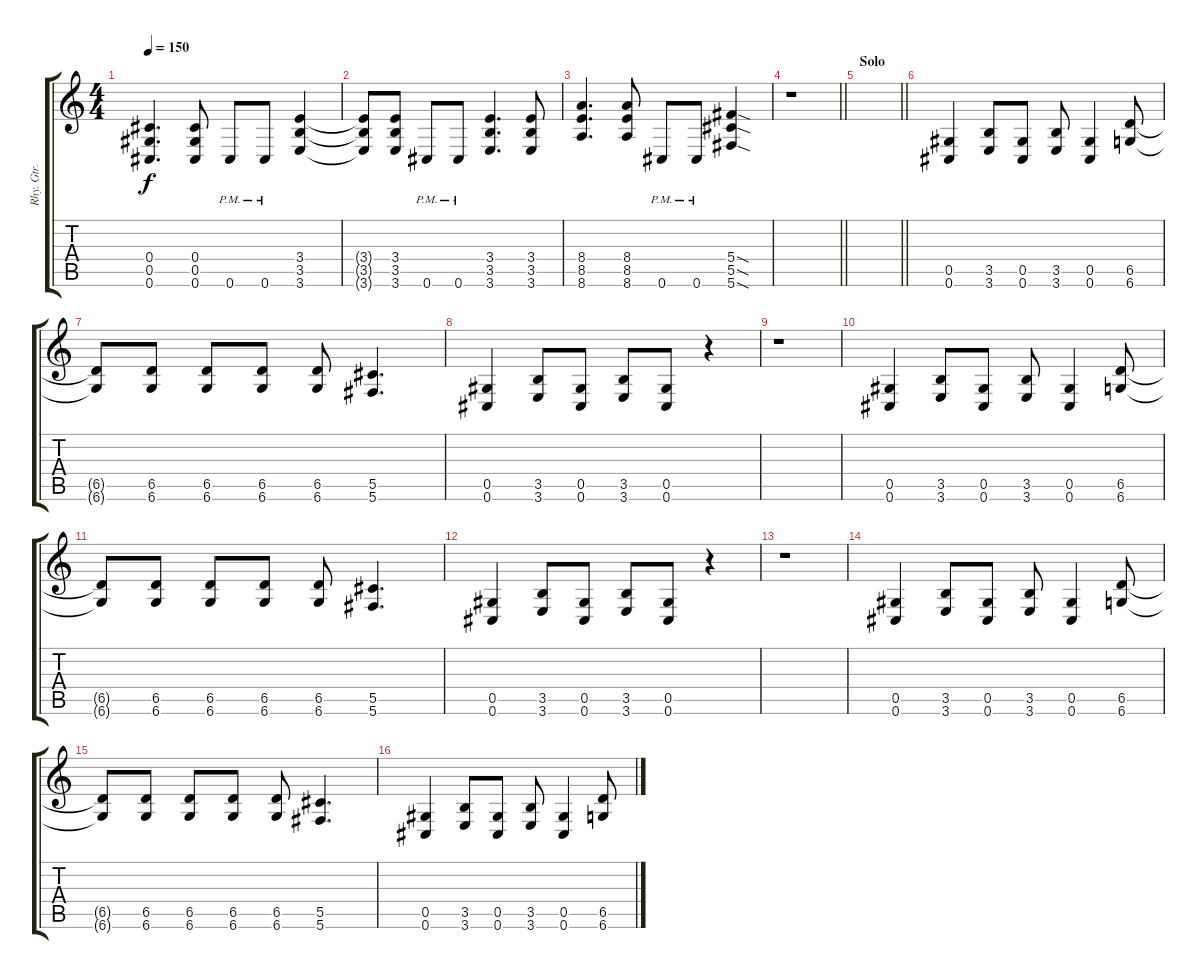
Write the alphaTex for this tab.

\track ("Rhy. Gtr. 2" "Rhy. Gtr. ") {instrument distortionguitar}
\staff {score tabs}
\tuning (Eb4 Bb3 Gb3 Db3 Ab2 Db2) {hide}
\ts (4 4)
\tempo 150
\clef g2
\ks c
(0.4 0.5 0.6).4{d dy f} (0.4 0.5 0.6).8 0.6{pm}.8 0.6{pm}.8 (3.4 3.5 3.6).4 |
(3.4{t} 3.5{t} 3.6{t}).8 (3.4 3.5 3.6).8 0.6{pm}.8 0.6{pm}.8 (3.4 3.5 3.6).4{d} (3.4 3.5 3.6).8 |
(8.4 8.5 8.6).4{d} (8.4 8.5 8.6).8 0.6{pm}.8 0.6{pm}.8 (5.4{sod} 5.5{sod} 5.6{sod}).4 |
\barLineRight lightlight
r.1 |
\section ("" "Solo")
\barLineRight lightlight
|
(0.5 0.6).4 (3.5 3.6).8 (0.5 0.6).8 (3.5 3.6).8 (0.5 0.6).4 (6.5 6.6).8 |
(6.5{t} 6.6{t}).8 (6.5 6.6).8 (6.5 6.6).8 (6.5 6.6).8 (6.5 6.6).8 (5.5 5.6).4{d} |
(0.5 0.6).4 (3.5 3.6).8 (0.5 0.6).8 (3.5 3.6).8 (0.5 0.6).8 r.4 |
r.1 |
(0.5 0.6).4 (3.5 3.6).8 (0.5 0.6).8 (3.5 3.6).8 (0.5 0.6).4 (6.5 6.6).8 |
(6.5{t} 6.6{t}).8 (6.5 6.6).8 (6.5 6.6).8 (6.5 6.6).8 (6.5 6.6).8 (5.5 5.6).4{d} |
(0.5 0.6).4 (3.5 3.6).8 (0.5 0.6).8 (3.5 3.6).8 (0.5 0.6).8 r.4 |
r.1 |
(0.5 0.6).4 (3.5 3.6).8 (0.5 0.6).8 (3.5 3.6).8 (0.5 0.6).4 (6.5 6.6).8 |
(6.5{t} 6.6{t}).8 (6.5 6.6).8 (6.5 6.6).8 (6.5 6.6).8 (6.5 6.6).8 (5.5 5.6).4{d} |
(0.5 0.6).4 (3.5 3.6).8 (0.5 0.6).8 (3.5 3.6).8 (0.5 0.6).4 (6.5 6.6).8
